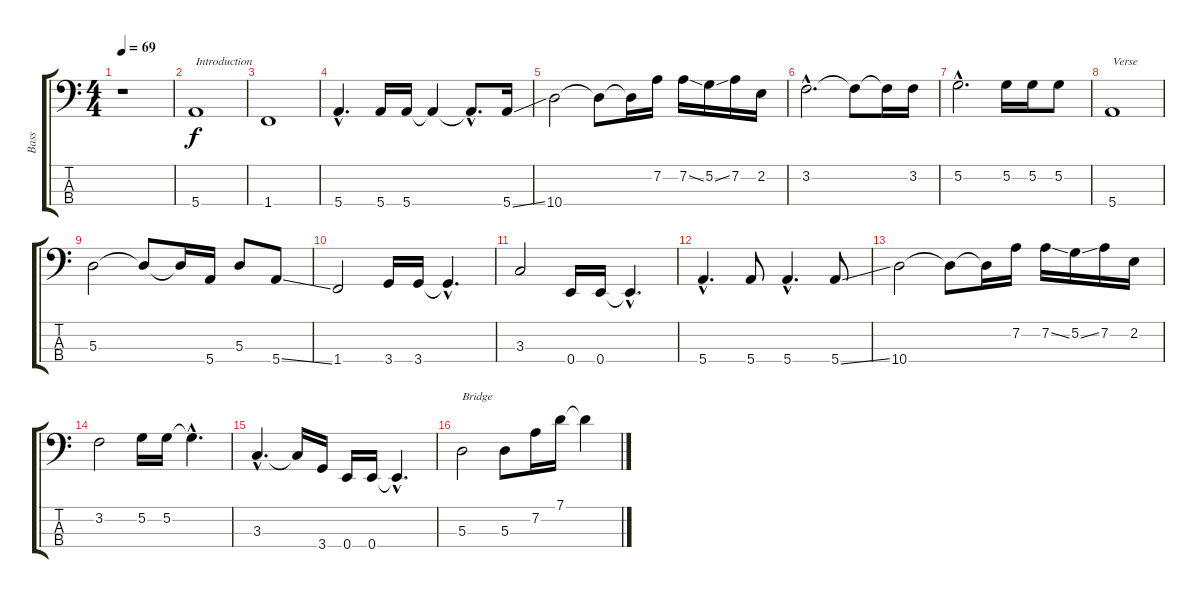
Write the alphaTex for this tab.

\track ("Bass" "Bass") {instrument electricbassfinger}
\staff {score tabs}
\tuning (G2 D2 A1 E1) {hide}
\ts (4 4)
\tempo 69
\clef f4
\ks c
r.1{dy f instrument electricbassfinger} |
5.4.1{txt "Introduction"} |
1.4.1 |
5.4{hac}.4{d} 5.4.16 5.4.16 5.4{t}.4 5.4{hac t}.8{d} 5.4{ss}.16 |
10.4.2 10.4{t}.8 10.4{t}.16 7.2.16 7.2{ss}.16 5.2{ss}.16 7.2.16 2.2.16 |
3.2{hac}.2{d} 3.2{t}.8 3.2{t}.16 3.2.16 |
5.2{hac}.2{d} 5.2.16 5.2.16 5.2.8 |
5.4.1{txt "Verse"} |
5.3.2 5.3{t}.8 5.3{t}.16 5.4.16 5.3.8 5.4{ss}.8 |
1.4.2 3.4.16 3.4.16 3.4{hac t}.4{d} |
3.3.2 0.4.16 0.4.16 0.4{hac t}.4{d} |
5.4{hac}.4{d} 5.4.8 5.4{hac}.4{d} 5.4{ss}.8 |
10.4.2 10.4{t}.8 10.4{t}.16 7.2.16 7.2{ss}.16 5.2{ss}.16 7.2.16 2.2.16 |
3.2.2 5.2.16 5.2.16 5.2{hac t}.4{d} |
3.3{hac}.4{d} 3.3{t}.16 3.4.16 0.4.16 0.4.16 0.4{hac t}.4{d} |
5.3.2{txt "Bridge"} 5.3.8 7.2.16 7.1.16 7.1{t}.4
